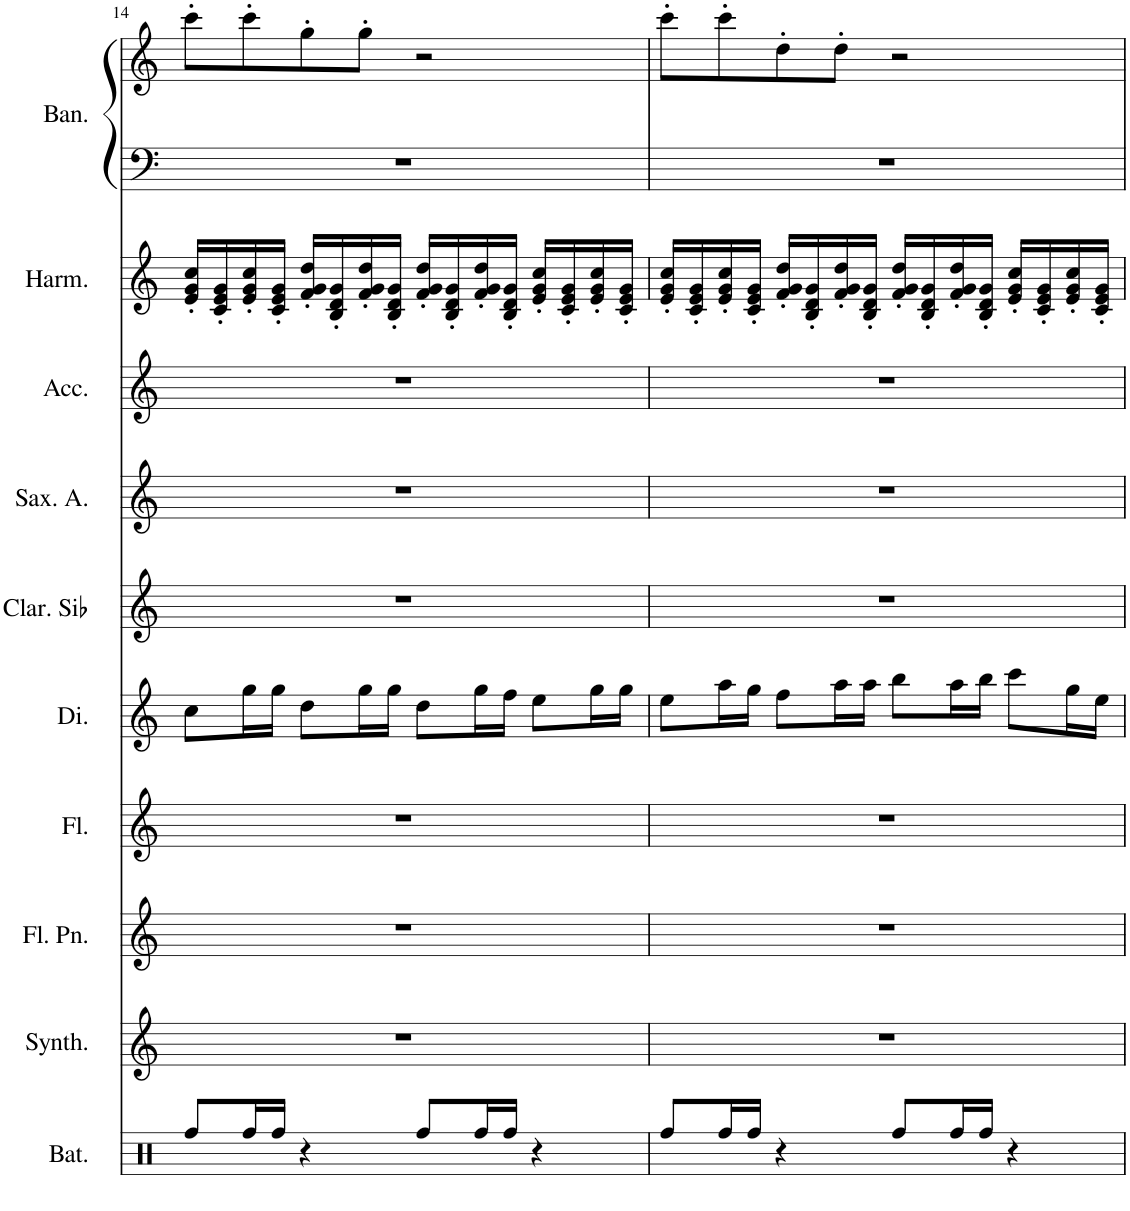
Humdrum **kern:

**kern	**kern	**kern	**kern	**kern	**kern	**kern	**kern	**kern	**kern	**kern
*part10	*part9	*part8	*part7	*part6	*part5	*part4	*part3	*part2	*part1	*part1
*staff11	*staff10	*staff9	*staff8	*staff7	*staff6	*staff5	*staff4	*staff3	*staff2	*staff1
*I"Batterie	*I"Synthétiseur de sinusoïdes	*I"Flûte de Pan	*I"Flûte	*I"Dizi	*I"Clarinette en Sib	*I"Saxophone Alto	*I"Accordéon	*I"Harmonica chromatique en Do 14 trous	*I"Bandonéon	*
*I'Bat.	*I'Synth.	*I'Fl. Pn.	*I'Fl.	*I'Di.	*I'Clar. Sib	*I'Sax. A.	*I'Acc.	*I'Harm.	*I'Ban.	*
!!LO:PB:g=z
*clefX	*clefG2	*clefG2	*clefG2	*clefG2	*clefG2	*clefG2	*clefG2	*clefG2	*clefF4	*clefF4
*	*	*	*	*Trd-7c-12	*Trd1c2	*Trd5c9	*	*	*	*
*k[]	*k[]	*k[]	*k[]	*k[]	*k[]	*k[]	*k[]	*k[]	*k[]	*k[]
*M4/4	*M4/4	*M4/4	*M4/4	*M4/4	*M4/4	*M4/4	*M4/4	*M4/4	*M4/4	*M4/4
=14	=14	=14	=14	=14	=14	=14	=14	=14	=14	=14
8Rff/L	1r	1r	1r	8cc\L	1r	1r	1r	16e/' 16g/' 16cc/'LL	1r	8ccc'\L
.	.	.	.	.	.	.	.	16c/' 16e/' 16g/'	.	.
16Rff/L	.	.	.	16gg\L	.	.	.	16e/' 16g/' 16cc/'	.	8ccc'\
16Rff/JJ	.	.	.	16gg\JJ	.	.	.	16c/' 16e/' 16g/'JJ	.	.
4r	.	.	.	8dd\L	.	.	.	16f/' 16g/' 16dd/'LL	.	8gg'\
.	.	.	.	.	.	.	.	16B/' 16d/' 16g/'	.	.
.	.	.	.	16gg\L	.	.	.	16f/' 16g/' 16dd/'	.	8gg'\J
.	.	.	.	16gg\JJ	.	.	.	16B/' 16d/' 16g/'JJ	.	.
8Rff/L	.	.	.	8dd\L	.	.	.	16f/' 16g/' 16dd/'LL	.	2r
.	.	.	.	.	.	.	.	16B/' 16d/' 16g/'	.	.
16Rff/L	.	.	.	16gg\L	.	.	.	16f/' 16g/' 16dd/'	.	.
16Rff/JJ	.	.	.	16ff\JJ	.	.	.	16B/' 16d/' 16g/'JJ	.	.
4r	.	.	.	8ee\L	.	.	.	16e/' 16g/' 16cc/'LL	.	.
.	.	.	.	.	.	.	.	16c/' 16e/' 16g/'	.	.
.	.	.	.	16gg\L	.	.	.	16e/' 16g/' 16cc/'	.	.
.	.	.	.	16gg\JJ	.	.	.	16c/' 16e/' 16g/'JJ	.	.
=15	=15	=15	=15	=15	=15	=15	=15	=15	=15	=15
8Rff/L	1r	1r	1r	8ee\L	1r	1r	1r	16e/' 16g/' 16cc/'LL	1r	8ccc'\L
.	.	.	.	.	.	.	.	16c/' 16e/' 16g/'	.	.
16Rff/L	.	.	.	16aa\L	.	.	.	16e/' 16g/' 16cc/'	.	8ccc'\
16Rff/JJ	.	.	.	16gg\JJ	.	.	.	16c/' 16e/' 16g/'JJ	.	.
4r	.	.	.	8ff\L	.	.	.	16f/' 16g/' 16dd/'LL	.	8dd'\
.	.	.	.	.	.	.	.	16B/' 16d/' 16g/'	.	.
.	.	.	.	16aa\L	.	.	.	16f/' 16g/' 16dd/'	.	8dd'\J
.	.	.	.	16aa\JJ	.	.	.	16B/' 16d/' 16g/'JJ	.	.
8Rff/L	.	.	.	8bb\L	.	.	.	16f/' 16g/' 16dd/'LL	.	2r
.	.	.	.	.	.	.	.	16B/' 16d/' 16g/'	.	.
16Rff/L	.	.	.	16aa\L	.	.	.	16f/' 16g/' 16dd/'	.	.
16Rff/JJ	.	.	.	16bb\JJ	.	.	.	16B/' 16d/' 16g/'JJ	.	.
4r	.	.	.	8ccc\L	.	.	.	16e/' 16g/' 16cc/'LL	.	.
.	.	.	.	.	.	.	.	16c/' 16e/' 16g/'	.	.
.	.	.	.	16gg\L	.	.	.	16e/' 16g/' 16cc/'	.	.
.	.	.	.	16ee\JJ	.	.	.	16c/' 16e/' 16g/'JJ	.	.
=	=	=	=	=	=	=	=	=	=	=
*-	*-	*-	*-	*-	*-	*-	*-	*-	*-	*-
